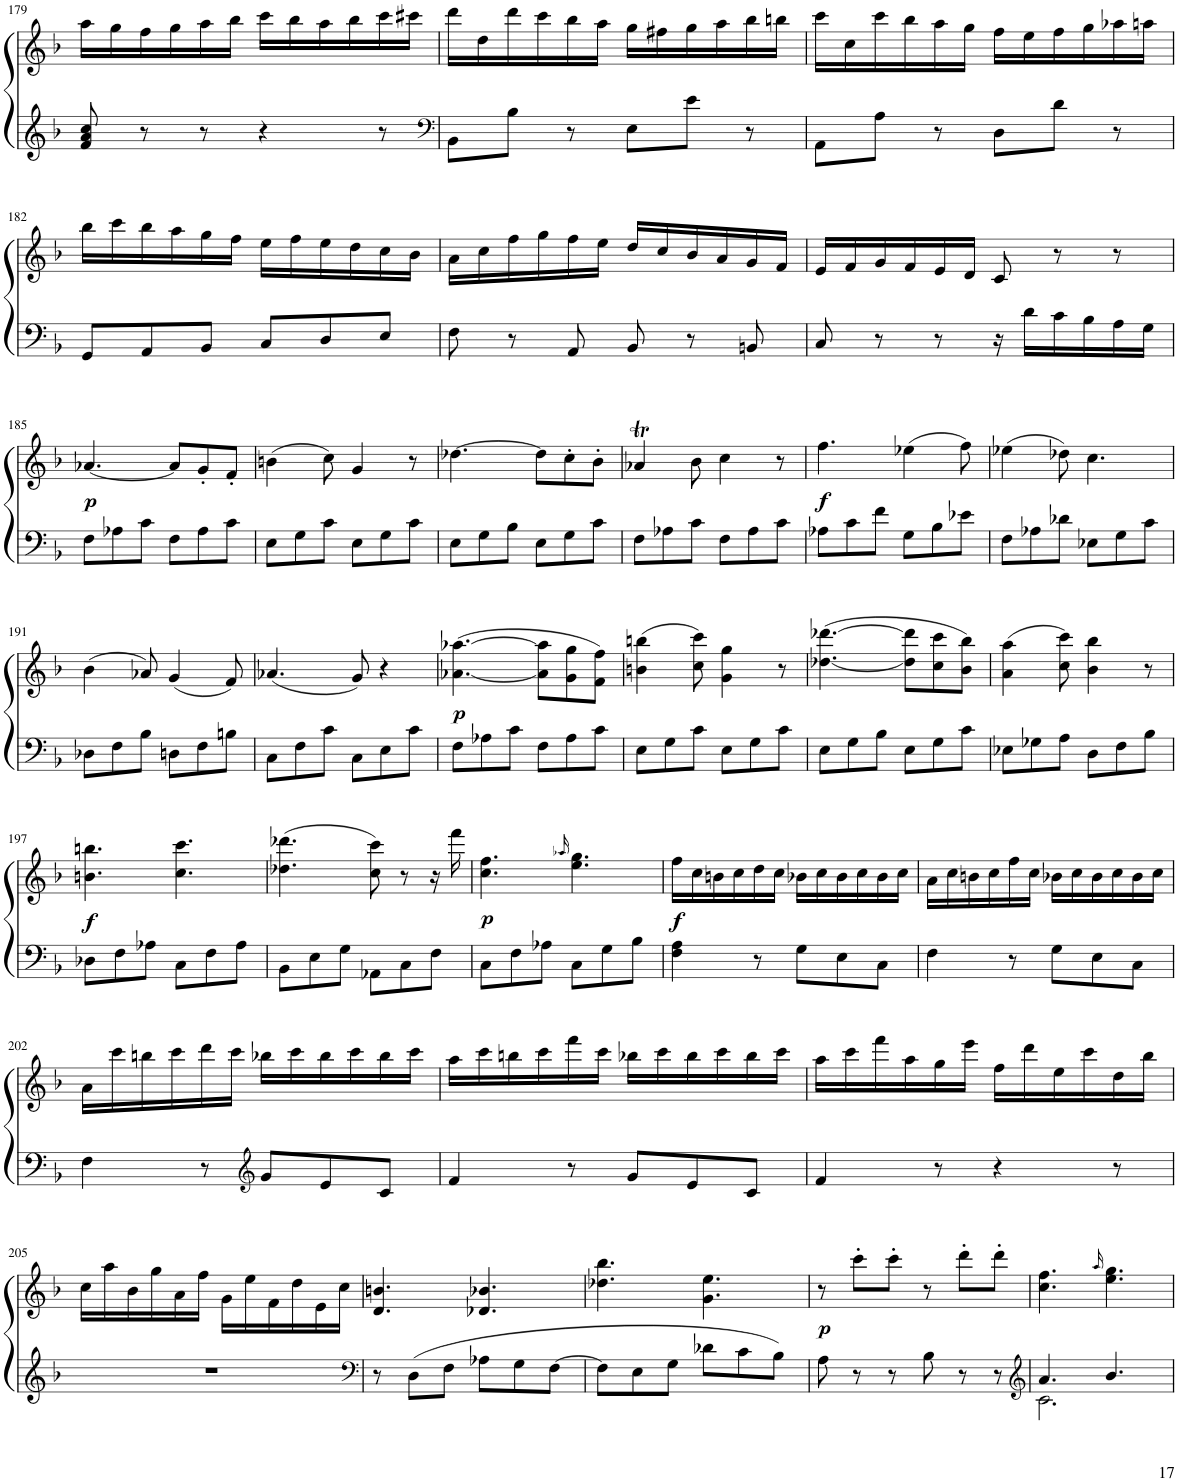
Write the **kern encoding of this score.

**kern	**kern	**dynam
*part1	*part1	*part1
*staff2	*staff1	*staff1/2
*I"Piano	*	*
*I'Pno.	*	*
!!LO:PB:g=z
*clefG2	*clefG2	*
*k[b-]	*k[b-]	*
*M6/8	*M6/8	*
=179	=179	=179
8f/ 8a/ 8cc/	16aa\LL	.
.	16gg\	.
8r	16ff\	.
.	16gg\	.
8r	16aa\	.
.	16bb-\JJ	.
4r	16ccc\LL	.
.	16bb-\	.
.	16aa\	.
.	16bb-\	.
8r	16ccc\	.
.	16ccc#X\JJ	.
=180	=180	=180
*clefF4	*	*
8BB-\L	16ddd\LL	.
.	16dd\	.
8B-\J	16ddd\	.
.	16ccc\	.
8r	16bb-\	.
.	16aa\JJ	.
8E\L	16gg\LL	.
.	16ff#X\	.
8e\J	16gg\	.
.	16aa\	.
8r	16bb-\	.
.	16bbn\JJ	.
=181	=181	=181
8AA\L	16ccc\LL	.
.	16cc\	.
8A\J	16ccc\	.
.	16bb-\	.
8r	16aa\	.
.	16gg\JJ	.
8D\L	16ff\LL	.
.	16ee\	.
8d\J	16ff\	.
.	16gg\	.
8r	16aa-X\	.
.	16aan\JJ	.
!!LO:LB:g=z
=182	=182	=182
8GG/L	16bb-\LL	.
.	16ccc\	.
8AA/	16bb-\	.
.	16aa\	.
8BB-/J	16gg\	.
.	16ff\JJ	.
8C/L	16ee\LL	.
.	16ff\	.
8D/	16ee\	.
.	16dd\	.
8E/J	16cc\	.
.	16b-\JJ	.
=183	=183	=183
8F\	16a\LL	.
.	16cc\	.
8r	16ff\	.
.	16gg\	.
8AA/	16ff\	.
.	16ee\JJ	.
8BB-/	16dd/LL	.
.	16cc/	.
8r	16b-/	.
.	16a/	.
8BBn/	16g/	.
.	16f/JJ	.
=184	=184	=184
8C/	16e/LL	.
.	16f/	.
8r	16g/	.
.	16f/	.
8r	16e/	.
.	16d/JJ	.
16r	8c/	.
16d\LL	.	.
16c\	8r	.
16B-\	.	.
16A\	8r	.
16G\JJ	.	.
!!LO:LB:g=z
=185	=185	=185
!	!	!LO:DY:b
8F\L	[4.a-X/	p
8A-X\	.	.
8c\J	.	.
8F\L	8a-/L]	.
8A-\	8g'/	.
8c\J	8f'/J	.
=186	=186	=186
8E\L	(4bn\	.
8G\	.	.
8c\J	8cc\)	.
8E\L	4g/	.
8G\	.	.
8c\J	8r	.
=187	=187	=187
8E\L	[4.dd-X\	.
8G\	.	.
8B-\J	.	.
8E\L	8dd-\L]	.
8G\	8cc'\	.
8c\J	8b-'\J	.
=188	=188	=188
8F\L	4a-XT/	.
8A-X\	.	.
8c\J	8b-\	.
8F\L	4cc\	.
8A-\	.	.
8c\J	8r	.
=189	=189	=189
!	!	!LO:DY:b
8A-X\L	4.ff\	f
8c\	.	.
8f\J	.	.
8G\L	(4ee-X\	.
8B-\	.	.
8e-X\J	8ff\)	.
=190	=190	=190
8F\L	(4ee-X\	.
8A-X\	.	.
8d-X\J	8dd-X\)	.
8E-X\L	4.cc\	.
8G\	.	.
8c\J	.	.
!!LO:LB:g=z
=191	=191	=191
8D-X\L	(4b-\	.
8F\	.	.
8B-\J	8a-X/)	.
8Dn\L	(4g/	.
8F\	.	.
8Bn\J	8f/)	.
=192	=192	=192
8C\L	(4.a-X/	.
8F\	.	.
8c\J	.	.
8C\L	8g/)	.
8E\	4r	.
8c\J	.	.
=193	=193	=193
!	!	!LO:DY:b
8F\L	([4.a-X\ [4.aa-X\	p
8A-X\	.	.
8c\J	.	.
8F\L	8a-\] 8aa-\]L	.
8A-\	8g\ 8gg\	.
8c\J	8f\ 8ff\J)	.
=194	=194	=194
8E\L	(4bn\ 4bbn\	.
8G\	.	.
8c\J	8cc\ 8ccc\)	.
8E\L	4g\ 4gg\	.
8G\	.	.
8c\J	8r	.
=195	=195	=195
8E\L	([4.dd-X\ [4.ddd-X\	.
8G\	.	.
8B-\J	.	.
8E\L	8dd-\] 8ddd-\]L	.
8G\	8cc\ 8ccc\	.
8c\J	8b-\ 8bb-\J)	.
=196	=196	=196
8E-X\L	(4a\ 4aa\	.
8G-X\	.	.
8A\J	8cc\ 8ccc\)	.
8D\L	4b-\ 4bb-\	.
8F\	.	.
8B-\J	8r	.
!!LO:LB:g=z
=197	=197	=197
!	!	!LO:DY:b
8D-X\L	4.bn\ 4.bbn\	f
8F\	.	.
8A-X\J	.	.
8C\L	4.cc\ 4.ccc\	.
8F\	.	.
8A-\J	.	.
=198	=198	=198
8BB-\L	(4.dd-X\ 4.ddd-X\	.
8E\	.	.
8G\J	.	.
8AA-X\L	8cc\ 8ccc\)	.
8C\	8r	.
8F\J	16r	.
.	16fff\	.
=199	=199	=199
!	!	!LO:DY:b
8C\L	4.cc\ 4.ff\	p
8F\	.	.
8A-X\J	.	.
.	16qaa-X/	.
8C\L	4.ee\ 4.gg\	.
8G\	.	.
8B-\J	.	.
=200	=200	=200
!	!	!LO:DY:b
4F\ 4A\	16ff\LL	f
.	16cc\	.
.	16bn\	.
.	16cc\	.
8r	16dd\	.
.	16cc\JJ	.
8G\L	16b-X\LL	.
.	16cc\	.
8E\	16b-\	.
.	16cc\	.
8C\J	16b-\	.
.	16cc\JJ	.
=201	=201	=201
4F\	16a\LL	.
.	16cc\	.
.	16bn\	.
.	16cc\	.
8r	16ff\	.
.	16cc\JJ	.
8G\L	16b-X\LL	.
.	16cc\	.
8E\	16b-\	.
.	16cc\	.
8C\J	16b-\	.
.	16cc\JJ	.
!!LO:LB:g=z
=202	=202	=202
4F\	16a\LL	.
.	16ccc\	.
.	16bbn\	.
.	16ccc\	.
8r	16ddd\	.
.	16ccc\JJ	.
*clefG2	*	*
8g/L	16bb-X\LL	.
.	16ccc\	.
8e/	16bb-\	.
.	16ccc\	.
8c/J	16bb-\	.
.	16ccc\JJ	.
=203	=203	=203
4f/	16aa\LL	.
.	16ccc\	.
.	16bbn\	.
.	16ccc\	.
8r	16fff\	.
.	16ccc\JJ	.
8g/L	16bb-X\LL	.
.	16ccc\	.
8e/	16bb-\	.
.	16ccc\	.
8c/J	16bb-\	.
.	16ccc\JJ	.
=204	=204	=204
4f/	16aa\LL	.
.	16ccc\	.
.	16fff\	.
.	16aa\	.
8r	16gg\	.
.	16eee\JJ	.
4r	16ff\LL	.
.	16ddd\	.
.	16ee\	.
.	16ccc\	.
8r	16dd\	.
.	16bb-\JJ	.
!!LO:LB:g=z
=205	=205	=205
2.r	16cc\LL	.
.	16aa\	.
.	16b-\	.
.	16gg\	.
.	16a\	.
.	16ff\JJ	.
.	16g\LL	.
.	16ee\	.
.	16f\	.
.	16dd\	.
.	16e\	.
.	16cc\JJ	.
=206	=206	=206
*clefF4	*	*
8r	4.d/ 4.bn/	.
8D\L	.	.
8F\J	.	.
8A-X\L	4.d-X/ 4.b-X/	.
8G\	.	.
[8F\J	.	.
=207	=207	=207
8F\L]	4.dd-X\ 4.bb-\	.
8E\	.	.
8G\J	.	.
8d-X\L	4.g\ 4.ee\	.
8c\	.	.
8B-\J	.	.
=208	=208	=208
!	!	!LO:DY:b
8A\	8r	p
8r	8ccc'\L	.
8r	8ccc'\J	.
8B-\	8r	.
8r	8ddd'\L	.
8r	8ddd'\J	.
=209	=209	=209
*clefG2	*	*
*^	*	*
4.a/	2.c\	4.cc\ 4.ff\	.
.	.	16qaa/	.
4.b-/	.	4.ee\ 4.gg\	.
*v	*v	*	*
=	=	=
*-	*-	*-
